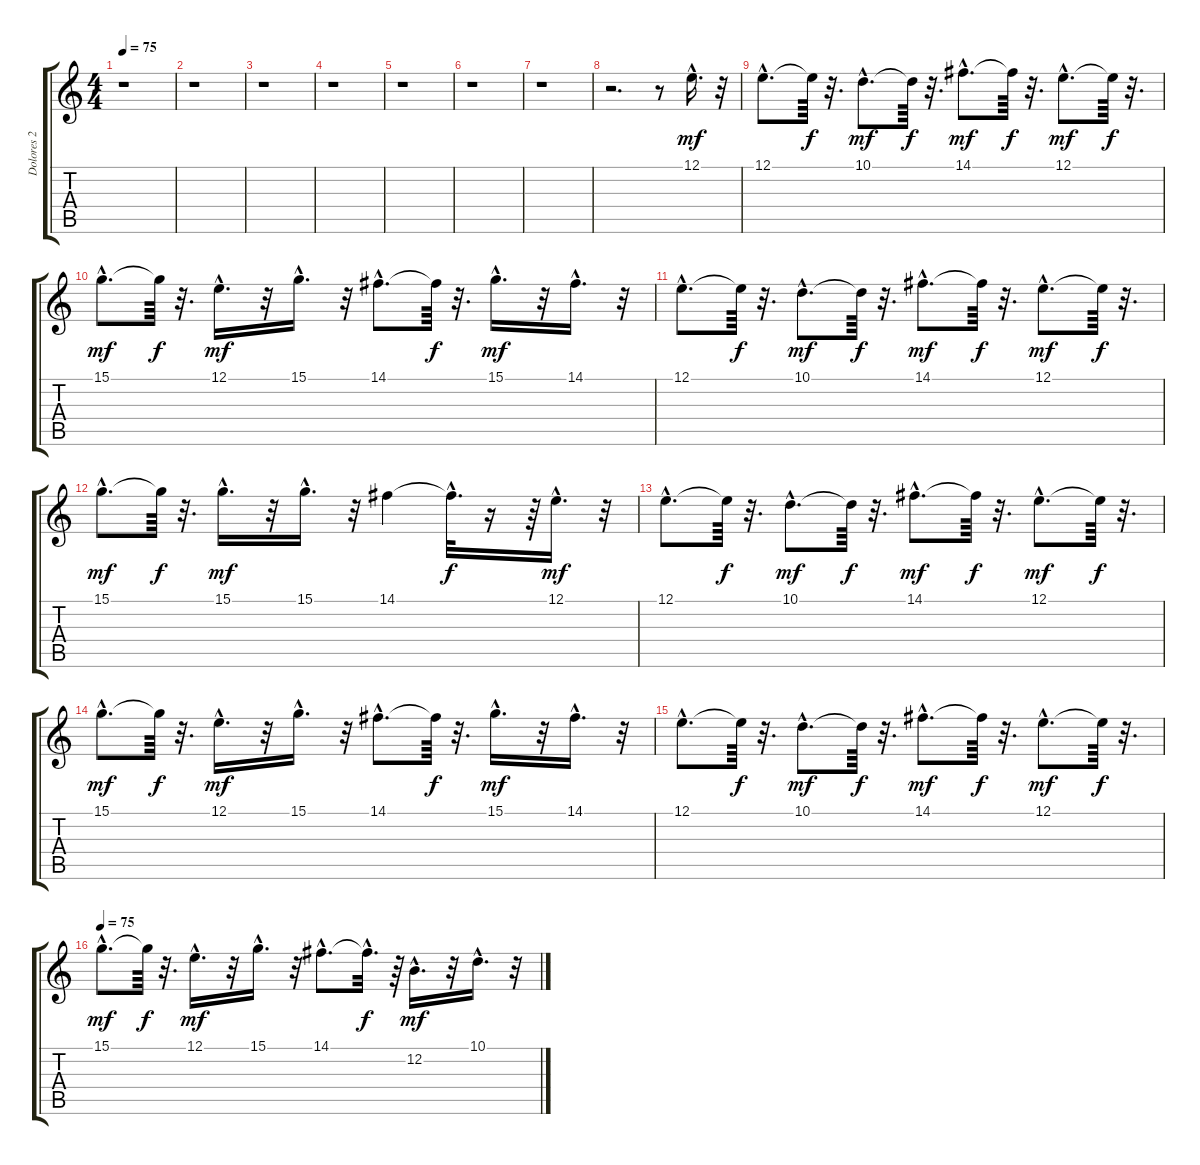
\track ("Dolores 2" "Dolores 2") {instrument pad3polysynth}
\staff {score tabs}
\tuning (E4 B3 G3 D3 A2 E2) {hide}
\ts (4 4)
\tempo 75
\clef g2
\ks c
r.1{dy mf} |
r.1 |
r.1 |
r.1 |
r.1 |
r.1 |
r.1 |
r.2{d} r.8 12.1{hac}.16{d} r.32 |
12.1{hac}.8{d} 12.1{t}.64{dy f} r.32{d} 10.1{hac}.8{d dy mf} 10.1{t}.64{dy f} r.32{d} 14.1{hac}.8{d dy mf} 14.1{t}.64{dy f} r.32{d} 12.1{hac}.8{d dy mf} 12.1{t}.64{dy f} r.32{d} |
15.1{hac}.8{d dy mf} 15.1{t}.64{dy f} r.32{d} 12.1{hac}.16{d dy mf} r.32 15.1{hac}.16{d} r.32 14.1{hac}.8{d} 14.1{t}.64{dy f} r.32{d} 15.1{hac}.16{d dy mf} r.32 14.1{hac}.16{d} r.32 |
12.1{hac}.8{d} 12.1{t}.64{dy f} r.32{d} 10.1{hac}.8{d dy mf} 10.1{t}.64{dy f} r.32{d} 14.1{hac}.8{d dy mf} 14.1{t}.64{dy f} r.32{d} 12.1{hac}.8{d dy mf} 12.1{t}.64{dy f} r.32{d} |
15.1{hac}.8{d dy mf} 15.1{t}.64{dy f} r.32{d} 15.1{hac}.16{d dy mf} r.32 15.1{hac}.16{d} r.32 14.1.4 14.1{hac t}.32{d dy f} r.16 r.64 12.1{hac}.16{d dy mf} r.32 |
12.1{hac}.8{d} 12.1{t}.64{dy f} r.32{d} 10.1{hac}.8{d dy mf} 10.1{t}.64{dy f} r.32{d} 14.1{hac}.8{d dy mf} 14.1{t}.64{dy f} r.32{d} 12.1{hac}.8{d dy mf} 12.1{t}.64{dy f} r.32{d} |
15.1{hac}.8{d dy mf} 15.1{t}.64{dy f} r.32{d} 12.1{hac}.16{d dy mf} r.32 15.1{hac}.16{d} r.32 14.1{hac}.8{d} 14.1{t}.64{dy f} r.32{d} 15.1{hac}.16{d dy mf} r.32 14.1{hac}.16{d} r.32 |
12.1{hac}.8{d} 12.1{t}.64{dy f} r.32{d} 10.1{hac}.8{d dy mf} 10.1{t}.64{dy f} r.32{d} 14.1{hac}.8{d dy mf} 14.1{t}.64{dy f} r.32{d} 12.1{hac}.8{d dy mf} 12.1{t}.64{dy f} r.32{d} |
\tempo 75
15.1{hac}.8{d dy mf} 15.1{t}.64{dy f} r.32{d} 12.1{hac}.16{d dy mf} r.32 15.1{hac}.16{d} r.32 14.1{hac}.8{d} 14.1{hac t}.32{d dy f} r.64 12.2{hac}.16{d dy mf} r.32 10.1{hac}.16{d} r.32
